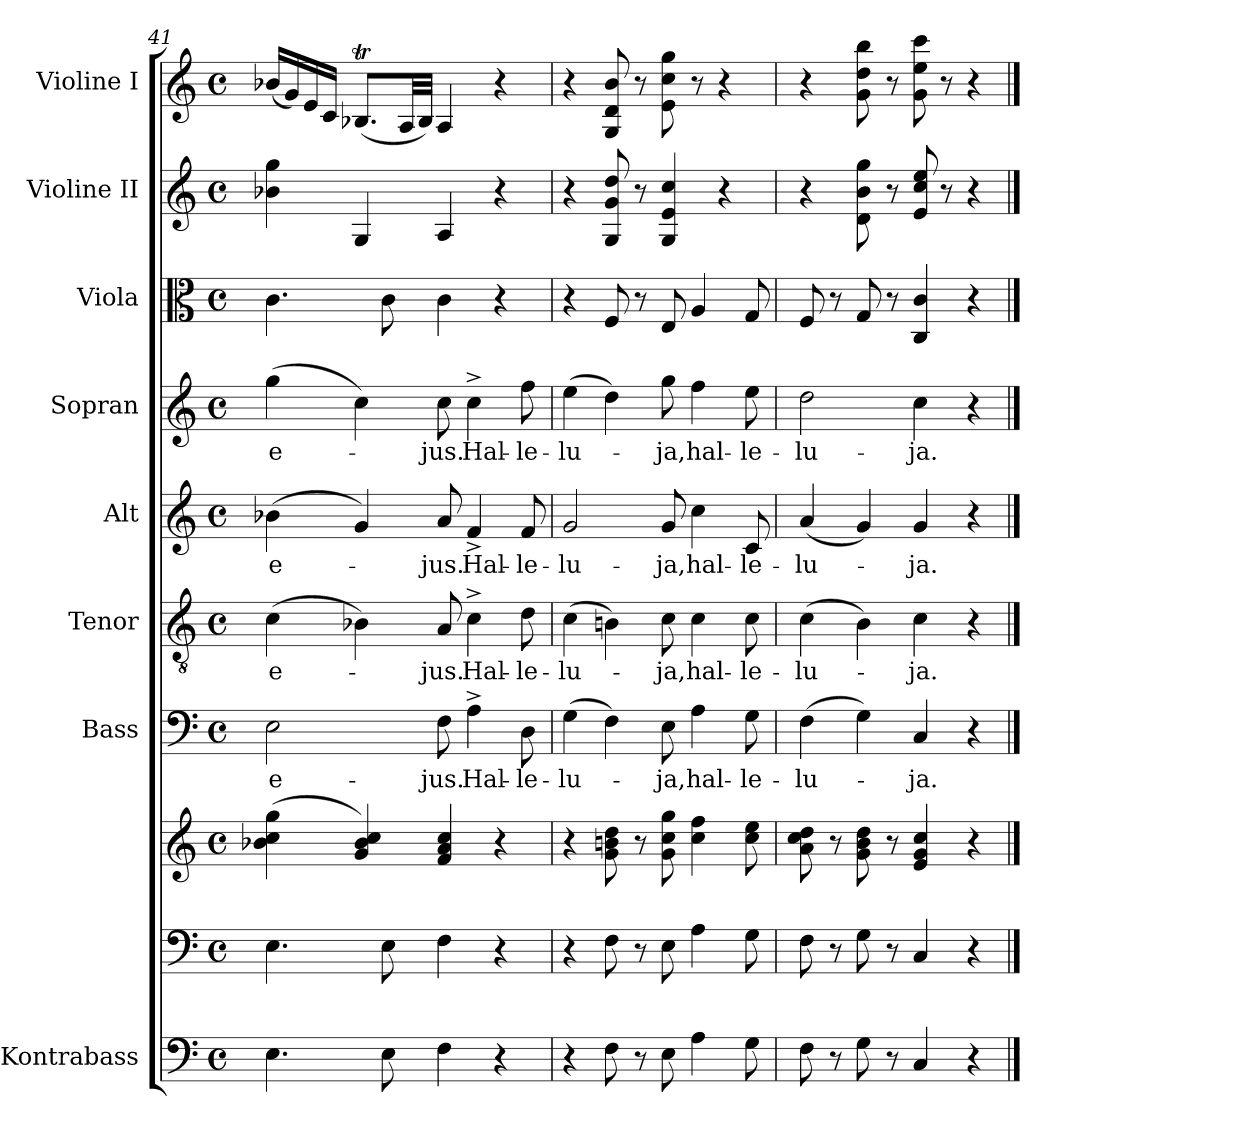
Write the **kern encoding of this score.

**kern	**kern	**kern	**kern	**text	**kern	**text	**kern	**text	**kern	**text	**kern	**kern	**kern
*part9	*part8	*part8	*part7	*part7	*part6	*part6	*part5	*part5	*part4	*part4	*part3	*part2	*part1
*staff10	*staff9	*staff8	*staff7	*staff7	*staff6	*staff6	*staff5	*staff5	*staff4	*staff4	*staff3	*staff2	*staff1
*I"Kontrabass	*	*	*I"Bass	*	*I"Tenor	*	*I"Alt	*	*I"Sopran	*	*I"Viola	*I"Violine II	*I"Violine I
*I'Kb.	*	*	*I'B.	*	*I'T.	*	*I'A.	*	*I'S.	*	*I'Vla.	*I'Vl. II	*I'Vl. I
!!LO:PB:g=z
*clefF4	*clefF4	*clefG2	*clefF4	*	*clefGv2	*	*clefG2	*	*clefG2	*	*clefC3	*clefG2	*clefG2
*ITrd7c12	*	*	*	*	*	*	*	*	*	*	*	*	*
*k[]	*k[]	*k[]	*k[]	*	*k[]	*	*k[]	*	*k[]	*	*k[]	*k[]	*k[]
*C:	*C:	*C:	*C:	*	*C:	*	*C:	*	*C:	*	*C:	*C:	*C:
*M4/4	*M4/4	*M4/4	*M4/4	*	*M4/4	*	*M4/4	*	*M4/4	*	*M4/4	*M4/4	*M4/4
*met(c)	*met(c)	*met(c)	*met(c)	*	*met(c)	*	*met(c)	*	*met(c)	*	*met(c)	*met(c)	*met(c)
=41	=41	=41	=41	=41	=41	=41	=41	=41	=41	=41	=41	=41	=41
!	!	!	!	!LO:LY:b	!	!LO:LY:b	!	!LO:LY:b	!	!LO:LY:b	!	!	!
4.EE\	4.E\	(>4b-X\ 4cc\ 4gg\	2E\	e-	(>4c\	e-	(>4b-X\	e-	(>4gg\	e-	4.c\	4b-X\ 4gg\	(<16b-X/LL
.	.	.	.	.	.	.	.	.	.	.	.	.	16g/)
.	.	.	.	.	.	.	.	.	.	.	.	.	16e/
.	.	.	.	.	.	.	.	.	.	.	.	.	16c/JJ
.	.	4g/ 4b-/ 4cc/)	.	.	4B-X\)	.	4g/)	.	4cc\)	.	.	4G/	(<8.B-XT/L
8EE\	8E\	.	.	.	.	.	.	.	.	.	8c\	.	.
.	.	.	.	.	.	.	.	.	.	.	.	.	32A/LL
.	.	.	.	.	.	.	.	.	.	.	.	.	32B-/JJJ)
!	!	!	!	!LO:LY:b	!	!LO:LY:b	!	!LO:LY:b	!	!LO:LY:b	!	!	!
4FF\	4F\	4f/ 4a/ 4cc/	8F\	-jus.	8A/	-jus.	8a/	-jus.	8cc\	-jus.	4c\	4A/	4A/
!	!	!	!	!LO:LY:b	!	!LO:LY:b	!	!LO:LY:b	!	!LO:LY:b	!	!	!
.	.	.	4A^>\	Hal-	4c^>\	Hal-	4f^>/	Hal-	4cc^>\	Hal-	.	.	.
4r	4r	4r	.	.	.	.	.	.	.	.	4r	4r	4r
!	!	!	!	!LO:LY:b	!	!LO:LY:b	!	!LO:LY:b	!	!LO:LY:b	!	!	!
.	.	.	8D\	-le-	8d\	-le-	8f/	-le-	8ff\	-le-	.	.	.
=42	=42	=42	=42	=42	=42	=42	=42	=42	=42	=42	=42	=42	=42
!	!	!	!	!LO:LY:b	!	!LO:LY:b	!	!LO:LY:b	!	!LO:LY:b	!	!	!
4r	4r	4r	(>4G\	-lu-	(>4c\	-lu-	2g/	-lu-	(>4ee\	-lu-	4r	4r	4r
8FF\	8F\	8g\ 8bn\ 8dd\	4F\)	.	4Bn\)	.	.	.	4dd\)	.	8F/	8G/ 8g/ 8dd/	8G/ 8d/ 8b/
8r	8r	8r	.	.	.	.	.	.	.	.	8r	8r	8r
!	!	!	!	!LO:LY:b	!	!LO:LY:b	!	!LO:LY:b	!	!LO:LY:b	!	!	!
8EE\	8E\	8g\ 8cc\ 8gg\	8E\	-ja,	8c\	-ja,	8g/	-ja,	8gg\	-ja,	8E/	4G/ 4e/ 4cc/	8e\ 8cc\ 8gg\
!	!	!	!	!LO:LY:b	!	!LO:LY:b	!	!LO:LY:b	!	!LO:LY:b	!	!	!
4AA\	4A\	4cc\ 4ff\	4A\	hal-	4c\	hal-	4cc\	hal-	4ff\	hal-	4A/	.	8r
.	.	.	.	.	.	.	.	.	.	.	.	4r	4r
!	!	!	!	!LO:LY:b	!	!LO:LY:b	!	!LO:LY:b	!	!LO:LY:b	!	!	!
8GG\	8G\	8cc\ 8ee\	8G\	-le-	8c\	-le-	8c/	-le-	8ee\	-le-	8G/	.	.
=43	=43	=43	=43	=43	=43	=43	=43	=43	=43	=43	=43	=43	=43
!	!	!	!	!LO:LY:b	!	!LO:LY:b	!	!LO:LY:b	!	!LO:LY:b	!	!	!
8FF\	8F\	8a\ 8cc\ 8dd\	(>4F\	-lu-	(>4c\	-lu-	(<4a/	-lu-	2dd\	-lu-	8F/	4r	4r
8r	8r	8r	.	.	.	.	.	.	.	.	8r	.	.
8GG\	8G\	8g\ 8b\ 8dd\	4G\)	.	4B\)	.	4g/)	.	.	.	8G/	8d\ 8b\ 8gg\	8g\ 8dd\ 8bb\
8r	8r	8r	.	.	.	.	.	.	.	.	8r	8r	8r
!	!	!	!	!LO:LY:b	!	!LO:LY:b	!	!LO:LY:b	!	!LO:LY:b	!	!	!
4CC/	4C/	4e/ 4g/ 4cc/	4C/	-ja.	4c\	-ja.	4g/	-ja.	4cc\	-ja.	4C/ 4c/	8e/ 8cc/ 8ee/	8g\ 8ee\ 8ccc\
.	.	.	.	.	.	.	.	.	.	.	.	8r	8r
4r	4r	4r	4r	.	4r	.	4r	.	4r	.	4r	4r	4r
==	==	==	==	==	==	==	==	==	==	==	==	==	==
*-	*-	*-	*-	*-	*-	*-	*-	*-	*-	*-	*-	*-	*-
